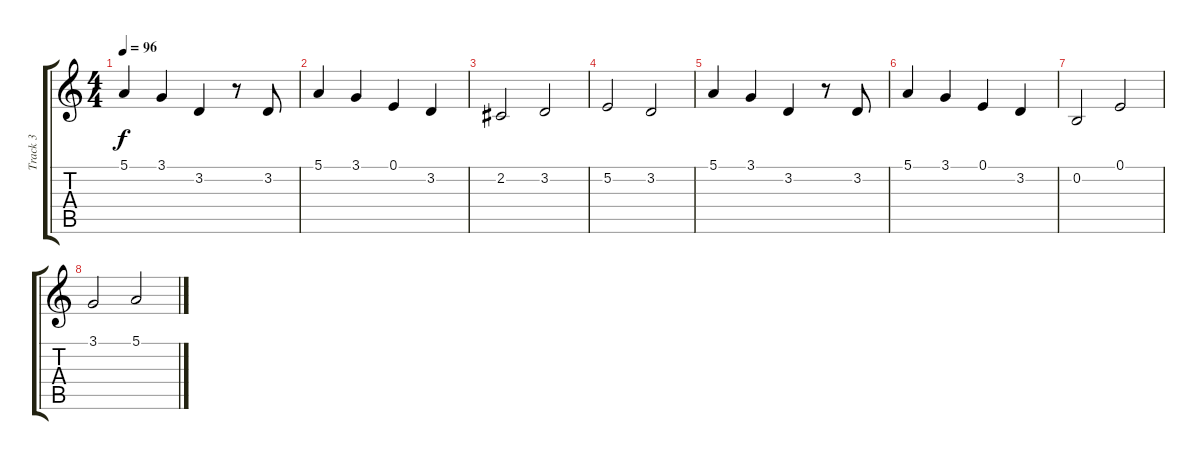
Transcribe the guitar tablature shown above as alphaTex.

\track ("Track 3" "Track 3") {instrument violin}
\staff {score tabs}
\tuning (E4 B3 G3 D3 A2 E2) {hide}
\ts (4 4)
\tempo 96
\clef g2
\ks c
5.1.4{dy f} 3.1.4 3.2.4 r.8 3.2.8 |
5.1.4 3.1.4 0.1.4 3.2.4 |
2.2.2 3.2.2 |
5.2.2 3.2.2 |
5.1.4 3.1.4 3.2.4 r.8 3.2.8 |
5.1.4 3.1.4 0.1.4 3.2.4 |
0.2.2 0.1.2 |
3.1.2 5.1.2
